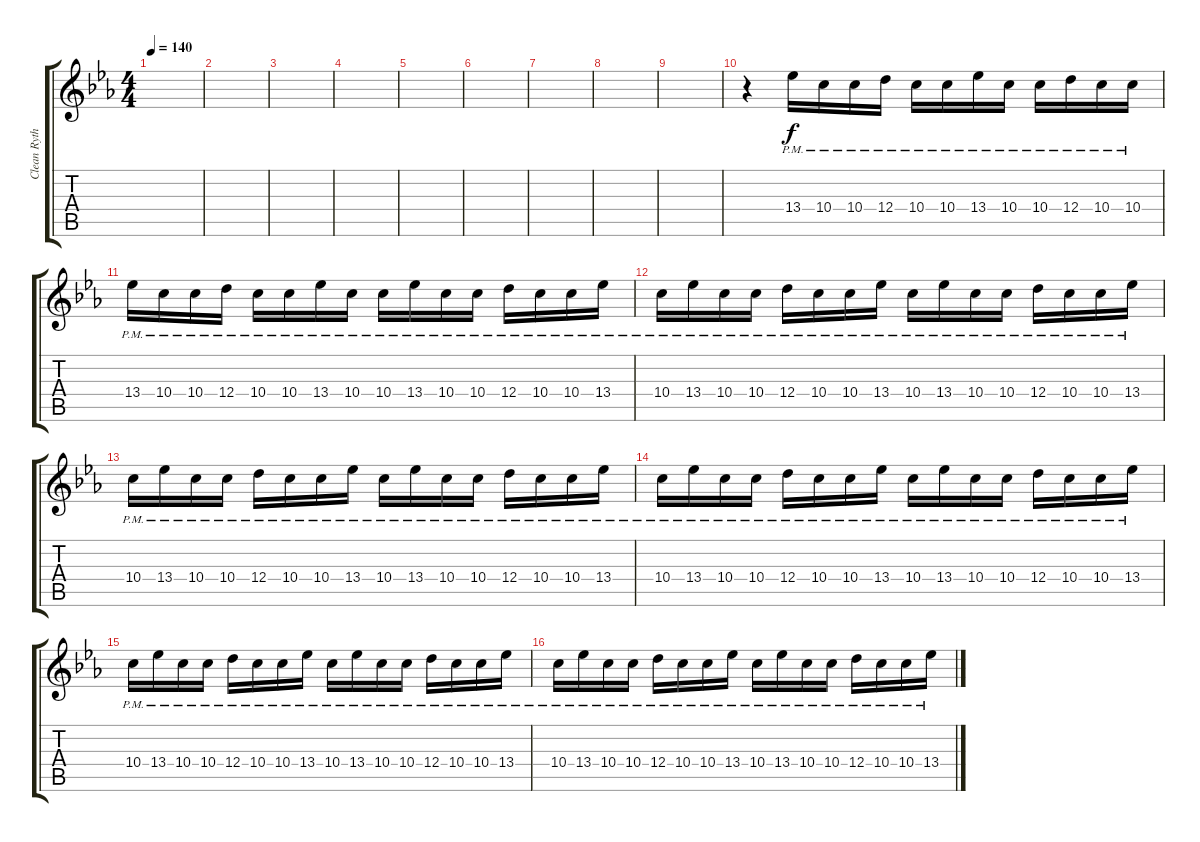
\track ("Clean Rythm Guitar" "Clean Ryth") {instrument electricguitarjazz}
\staff {score tabs}
\tuning (E4 B3 G3 D3 A2 E2) {hide}
\ts (4 4)
\tempo 140
\clef g2
\ks eb
|
|
|
|
|
|
|
|
|
r.4 13.4{pm}.16 10.4{pm}.16 10.4{pm}.16 12.4{pm}.16 10.4{pm}.16 10.4{pm}.16 13.4{pm}.16 10.4{pm}.16 10.4{pm}.16 12.4{pm}.16 10.4{pm}.16 10.4{pm}.16 |
13.4{pm}.16 10.4{pm}.16 10.4{pm}.16 12.4{pm}.16 10.4{pm}.16 10.4{pm}.16 13.4{pm}.16 10.4{pm}.16 10.4{pm}.16 13.4{pm}.16 10.4{pm}.16 10.4{pm}.16 12.4{pm}.16 10.4{pm}.16 10.4{pm}.16 13.4{pm}.16 |
10.4{pm}.16 13.4{pm}.16 10.4{pm}.16 10.4{pm}.16 12.4{pm}.16 10.4{pm}.16 10.4{pm}.16 13.4{pm}.16 10.4{pm}.16 13.4{pm}.16 10.4{pm}.16 10.4{pm}.16 12.4{pm}.16 10.4{pm}.16 10.4{pm}.16 13.4{pm}.16 |
10.4{pm}.16 13.4{pm}.16 10.4{pm}.16 10.4{pm}.16 12.4{pm}.16 10.4{pm}.16 10.4{pm}.16 13.4{pm}.16 10.4{pm}.16 13.4{pm}.16 10.4{pm}.16 10.4{pm}.16 12.4{pm}.16 10.4{pm}.16 10.4{pm}.16 13.4{pm}.16 |
10.4{pm}.16 13.4{pm}.16 10.4{pm}.16 10.4{pm}.16 12.4{pm}.16 10.4{pm}.16 10.4{pm}.16 13.4{pm}.16 10.4{pm}.16 13.4{pm}.16 10.4{pm}.16 10.4{pm}.16 12.4{pm}.16 10.4{pm}.16 10.4{pm}.16 13.4{pm}.16 |
10.4{pm}.16 13.4{pm}.16 10.4{pm}.16 10.4{pm}.16 12.4{pm}.16 10.4{pm}.16 10.4{pm}.16 13.4{pm}.16 10.4{pm}.16 13.4{pm}.16 10.4{pm}.16 10.4{pm}.16 12.4{pm}.16 10.4{pm}.16 10.4{pm}.16 13.4{pm}.16 |
10.4{pm}.16 13.4{pm}.16 10.4{pm}.16 10.4{pm}.16 12.4{pm}.16 10.4{pm}.16 10.4{pm}.16 13.4{pm}.16 10.4{pm}.16 13.4{pm}.16 10.4{pm}.16 10.4{pm}.16 12.4{pm}.16 10.4{pm}.16 10.4{pm}.16 13.4{pm}.16
